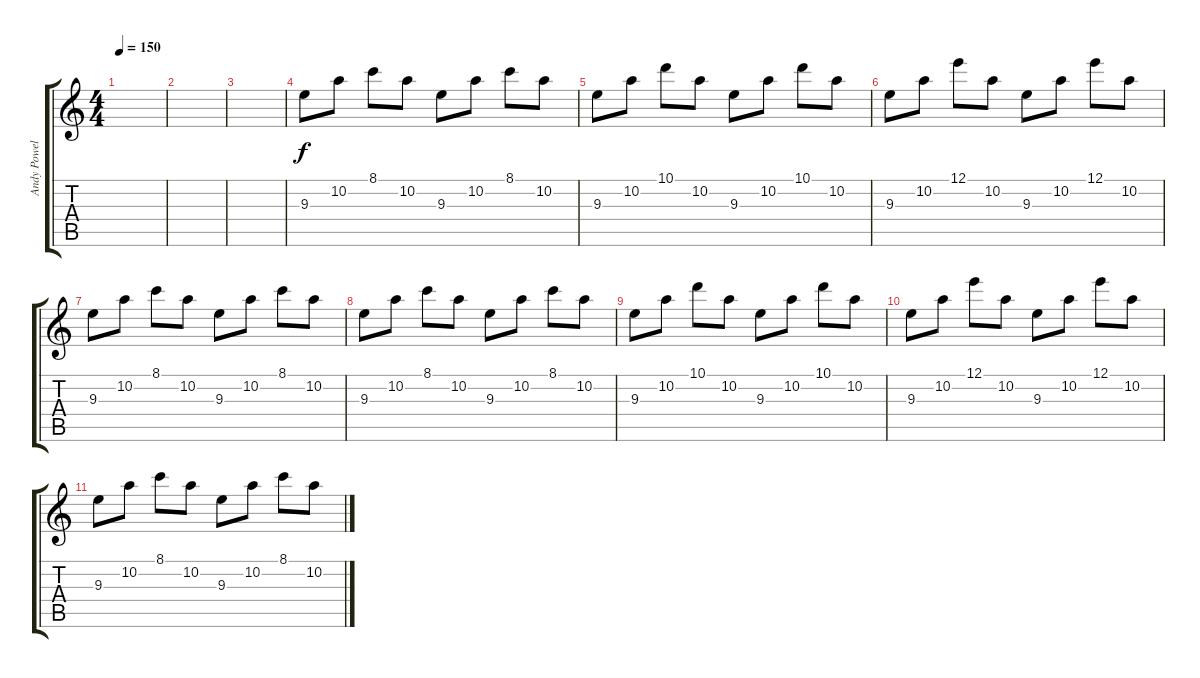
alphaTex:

\track ("Andy Powell (also solo guitar)" "Andy Powel") {instrument overdrivenguitar}
\staff {score tabs}
\tuning (E4 B3 G3 D3 A2 E2) {hide}
\ts (4 4)
\tempo 150
\clef g2
\ks c
|
|
|
9.3.8{instrument electricguitarclean} 10.2.8 8.1.8 10.2.8 9.3.8 10.2.8 8.1.8 10.2.8 |
9.3.8 10.2.8 10.1.8 10.2.8 9.3.8 10.2.8 10.1.8 10.2.8 |
9.3.8 10.2.8 12.1.8 10.2.8 9.3.8 10.2.8 12.1.8 10.2.8 |
9.3.8 10.2.8 8.1.8 10.2.8 9.3.8 10.2.8 8.1.8 10.2.8 |
9.3.8 10.2.8 8.1.8 10.2.8 9.3.8 10.2.8 8.1.8 10.2.8 |
9.3.8 10.2.8 10.1.8 10.2.8 9.3.8 10.2.8 10.1.8 10.2.8 |
9.3.8 10.2.8 12.1.8 10.2.8 9.3.8 10.2.8 12.1.8 10.2.8 |
9.3.8 10.2.8 8.1.8 10.2.8 9.3.8 10.2.8 8.1.8 10.2.8
